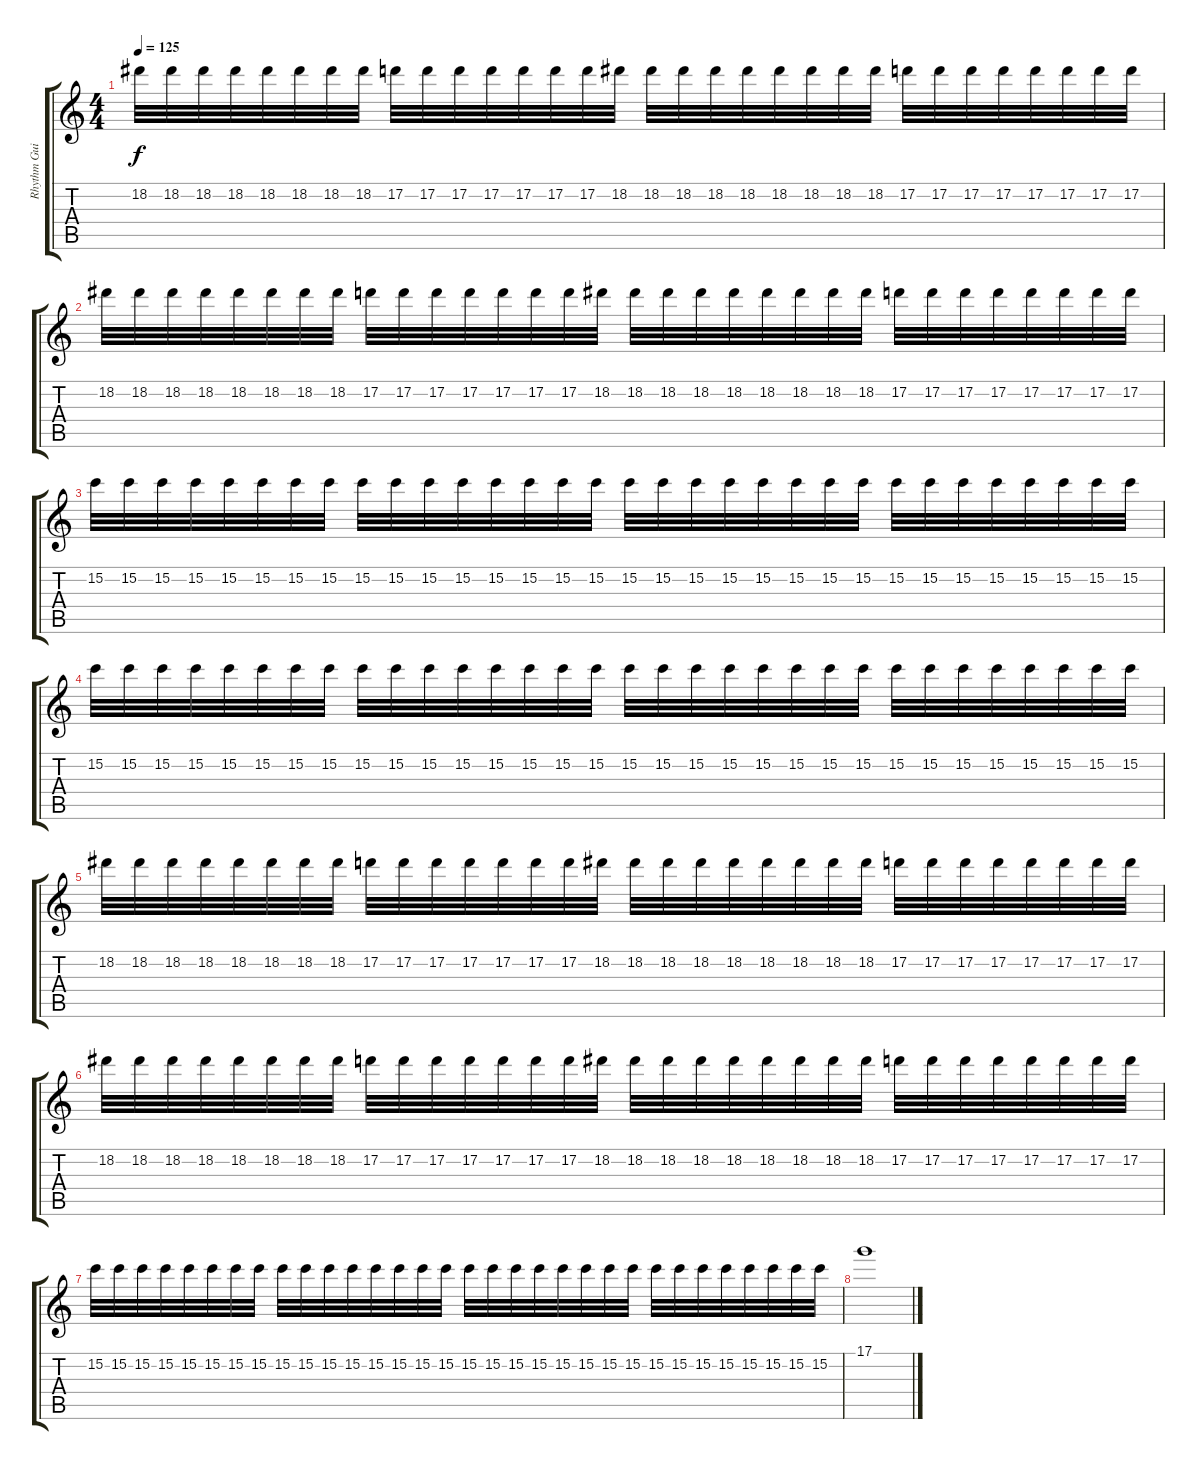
\track ("Rhythm Guitar - Curtis Ward" "Rhythm Gui") {instrument distortionguitar}
\staff {score tabs}
\tuning (D4 A3 F3 C3 G2 C2) {hide}
\ts (4 4)
\tempo 125
\clef g2
\ks c
18.2.32{dy f} 18.2.32 18.2.32 18.2.32 18.2.32 18.2.32 18.2.32 18.2.32 17.2.32 17.2.32 17.2.32 17.2.32 17.2.32 17.2.32 17.2.32 18.2.32 18.2.32 18.2.32 18.2.32 18.2.32 18.2.32 18.2.32 18.2.32 18.2.32 17.2.32 17.2.32 17.2.32 17.2.32 17.2.32 17.2.32 17.2.32 17.2.32 |
18.2.32 18.2.32 18.2.32 18.2.32 18.2.32 18.2.32 18.2.32 18.2.32 17.2.32 17.2.32 17.2.32 17.2.32 17.2.32 17.2.32 17.2.32 18.2.32 18.2.32 18.2.32 18.2.32 18.2.32 18.2.32 18.2.32 18.2.32 18.2.32 17.2.32 17.2.32 17.2.32 17.2.32 17.2.32 17.2.32 17.2.32 17.2.32 |
15.2.32 15.2.32 15.2.32 15.2.32 15.2.32 15.2.32 15.2.32 15.2.32 15.2.32 15.2.32 15.2.32 15.2.32 15.2.32 15.2.32 15.2.32 15.2.32 15.2.32 15.2.32 15.2.32 15.2.32 15.2.32 15.2.32 15.2.32 15.2.32 15.2.32 15.2.32 15.2.32 15.2.32 15.2.32 15.2.32 15.2.32 15.2.32 |
15.2.32 15.2.32 15.2.32 15.2.32 15.2.32 15.2.32 15.2.32 15.2.32 15.2.32 15.2.32 15.2.32 15.2.32 15.2.32 15.2.32 15.2.32 15.2.32 15.2.32 15.2.32 15.2.32 15.2.32 15.2.32 15.2.32 15.2.32 15.2.32 15.2.32 15.2.32 15.2.32 15.2.32 15.2.32 15.2.32 15.2.32 15.2.32 |
18.2.32 18.2.32 18.2.32 18.2.32 18.2.32 18.2.32 18.2.32 18.2.32 17.2.32 17.2.32 17.2.32 17.2.32 17.2.32 17.2.32 17.2.32 18.2.32 18.2.32 18.2.32 18.2.32 18.2.32 18.2.32 18.2.32 18.2.32 18.2.32 17.2.32 17.2.32 17.2.32 17.2.32 17.2.32 17.2.32 17.2.32 17.2.32 |
18.2.32 18.2.32 18.2.32 18.2.32 18.2.32 18.2.32 18.2.32 18.2.32 17.2.32 17.2.32 17.2.32 17.2.32 17.2.32 17.2.32 17.2.32 18.2.32 18.2.32 18.2.32 18.2.32 18.2.32 18.2.32 18.2.32 18.2.32 18.2.32 17.2.32 17.2.32 17.2.32 17.2.32 17.2.32 17.2.32 17.2.32 17.2.32 |
15.2.32 15.2.32 15.2.32 15.2.32 15.2.32 15.2.32 15.2.32 15.2.32 15.2.32 15.2.32 15.2.32 15.2.32 15.2.32 15.2.32 15.2.32 15.2.32 15.2.32 15.2.32 15.2.32 15.2.32 15.2.32 15.2.32 15.2.32 15.2.32 15.2.32 15.2.32 15.2.32 15.2.32 15.2.32 15.2.32 15.2.32 15.2.32 |
17.1.1
